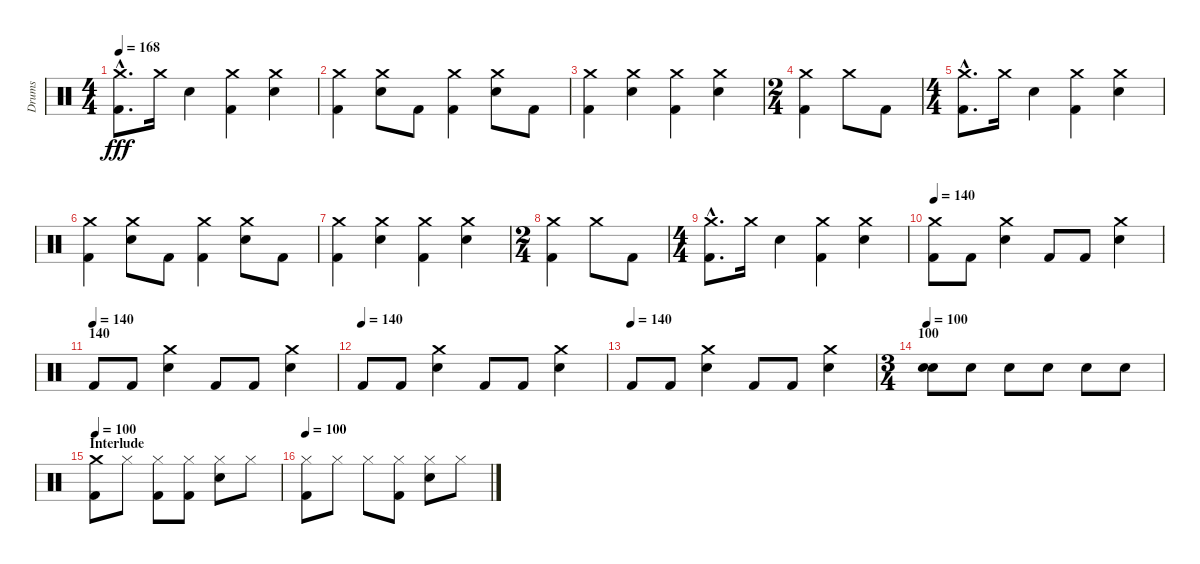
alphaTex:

\track ("Drums" "Drums") {instrument percussion}
\staff {score}
\articulation defaults
\ts (4 4)
\tempo 168
\clef neutral
\ks c
("Kick (hit) 2" "Crash medium (hit)"{hac}).8{d dy fff} "Crash medium (hit)".16 "Snare (hit) 2".4 ("Kick (hit) 2" "Crash medium (hit)").4 ("Snare (hit) 2" "Crash medium (hit)").4 |
("Kick (hit) 2" "Crash medium (hit)").4 ("Snare (hit) 2" "Crash medium (hit)").8 "Kick (hit) 2".8 ("Kick (hit) 2" "Crash medium (hit)").4 ("Snare (hit) 2" "Crash medium (hit)").8 "Kick (hit) 2".8 |
("Kick (hit) 2" "Crash medium (hit)").4 ("Snare (hit) 2" "Crash medium (hit)").4 ("Kick (hit) 2" "Crash medium (hit)").4 ("Snare (hit) 2" "Crash medium (hit)").4 |
\ts (2 4)
("Kick (hit) 2" "Crash medium (hit)").4 "Crash medium (hit)".8 "Kick (hit) 2".8 |
\ts (4 4)
("Kick (hit) 2" "Crash medium (hit)"{hac}).8{d} "Crash medium (hit)".16 "Snare (hit) 2".4 ("Kick (hit) 2" "Crash medium (hit)").4 ("Snare (hit) 2" "Crash medium (hit)").4 |
("Kick (hit) 2" "Crash medium (hit)").4 ("Snare (hit) 2" "Crash medium (hit)").8 "Kick (hit) 2".8 ("Kick (hit) 2" "Crash medium (hit)").4 ("Snare (hit) 2" "Crash medium (hit)").8 "Kick (hit) 2".8 |
("Kick (hit) 2" "Crash medium (hit)").4 ("Snare (hit) 2" "Crash medium (hit)").4 ("Kick (hit) 2" "Crash medium (hit)").4 ("Snare (hit) 2" "Crash medium (hit)").4 |
\ts (2 4)
("Kick (hit) 2" "Crash medium (hit)").4 "Crash medium (hit)".8 "Kick (hit) 2".8 |
\ts (4 4)
("Kick (hit) 2" "Crash medium (hit)"{hac}).8{d} "Crash medium (hit)".16 "Snare (hit) 2".4 ("Kick (hit) 2" "Crash medium (hit)").4 ("Snare (hit) 2" "Crash medium (hit)").4 |
\tempo 140
("Kick (hit) 2" "Crash medium (hit)").8 "Kick (hit) 2".8 ("Snare (hit) 2" "Crash medium (hit)").4 "Kick (hit) 2".8 "Kick (hit) 2".8 ("Crash medium (hit)" "Snare (hit) 2").4 |
\section ("" "140")
\tempo (140)
"Kick (hit) 2".8 "Kick (hit) 2".8 ("Snare (hit) 2" "Crash medium (hit)").4 "Kick (hit) 2".8 "Kick (hit) 2".8 ("Crash medium (hit)" "Snare (hit) 2").4 |
\tempo (140)
"Kick (hit) 2".8 "Kick (hit) 2".8 ("Snare (hit) 2" "Crash medium (hit)").4 "Kick (hit) 2".8 "Kick (hit) 2".8 ("Crash medium (hit)" "Snare (hit) 2").4 |
\tempo (140)
"Kick (hit) 2".8 "Kick (hit) 2".8 ("Snare (hit) 2" "Crash medium (hit)").4 "Kick (hit) 2".8 "Kick (hit) 2".8 ("Crash medium (hit)" "Snare (hit) 2").4 |
\ts (3 4)
\section ("" "100")
\tempo 100
("Snare (hit) 2" "Snare (hit) 2").8 "Snare (hit) 2".8 "Snare (hit) 2".8 "Snare (hit) 2".8 "Snare (hit) 2".8 "Snare (hit) 2".8 |
\section ("" "Interlude")
\tempo 100
("Crash medium (hit)" "Kick (hit) 2").8 "Hi-Hat (closed)".8 ("Kick (hit) 2" "Hi-Hat (closed)").8 ("Kick (hit) 2" "Hi-Hat (closed)").8 ("Snare (hit) 2" "Hi-Hat (closed)").8 "Hi-Hat (closed)".8 |
\tempo 100
("Hi-Hat (closed)" "Kick (hit) 2").8 "Hi-Hat (closed)".8 "Hi-Hat (closed)".8 ("Kick (hit) 2" "Hi-Hat (closed)").8 ("Hi-Hat (closed)" "Snare (hit) 2").8 "Hi-Hat (closed)".8
